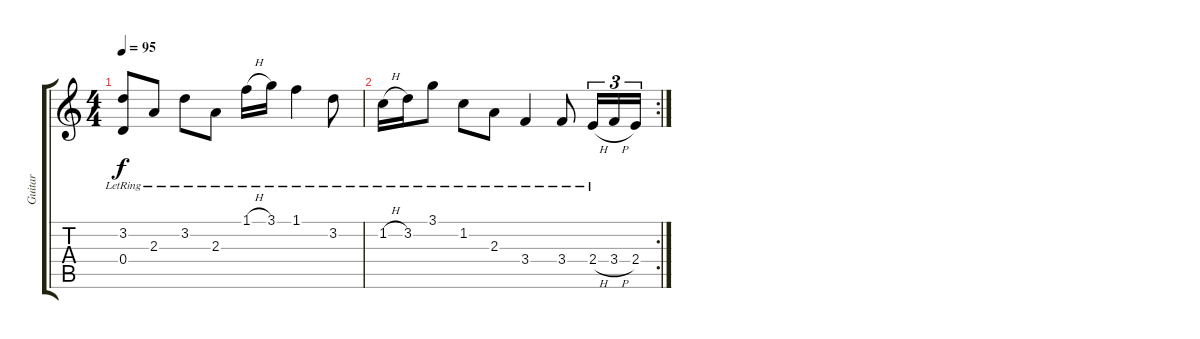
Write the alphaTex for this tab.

\track ("Guitar" "Guitar") {instrument acousticguitarsteel}
\staff {score tabs}
\tuning (E4 B3 G3 D3 A2 E2) {hide}
\ts (4 4)
\tempo 95
\clef g2
\ks c
(3.2{lr} 0.4{lr}).8{dy f} 2.3{lr}.8 3.2{lr}.8 2.3{lr}.8 1.1{h lr}.16 3.1{lr}.16 1.1{lr}.4 3.2{lr}.8 |
\rc 2
1.2{h lr}.16 3.2{lr}.16 3.1{lr}.8 1.2{lr}.8 2.3{lr}.8 3.4{lr}.4 3.4{lr}.8 2.4{h lr}.16{tu (3 2)} 3.4{h}.16{tu (3 2)} 2.4.16{tu (3 2)}
